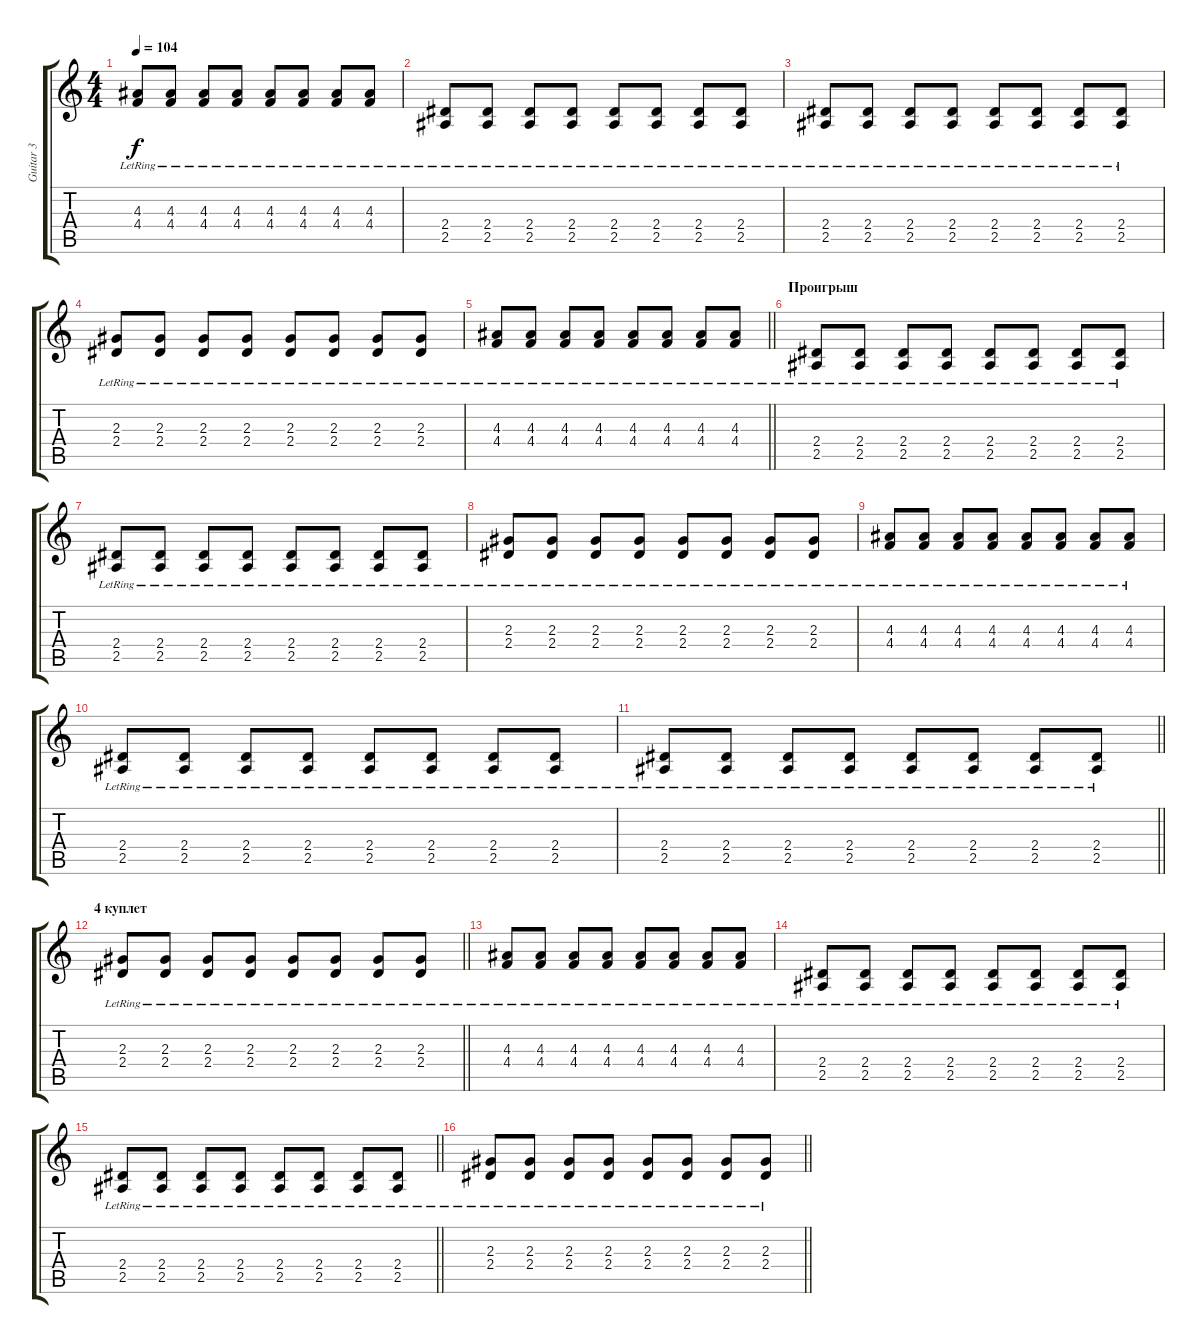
\track ("Guitar 3" "Guitar 3") {instrument electricguitarjazz}
\staff {score tabs}
\tuning (Eb4 Bb3 Gb3 Db3 Ab2 Eb2) {hide}
\ts (4 4)
\tempo 104
\clef g2
\ks c
(4.3{lr} 4.4{lr}).8{dy f} (4.3{lr} 4.4{lr}).8 (4.3{lr} 4.4{lr}).8 (4.3{lr} 4.4{lr}).8 (4.3{lr} 4.4{lr}).8 (4.3{lr} 4.4{lr}).8 (4.3{lr} 4.4{lr}).8 (4.3{lr} 4.4{lr}).8 |
(2.4{lr} 2.5{lr}).8 (2.4{lr} 2.5{lr}).8 (2.4{lr} 2.5{lr}).8 (2.4{lr} 2.5{lr}).8 (2.4{lr} 2.5{lr}).8 (2.4{lr} 2.5{lr}).8 (2.4{lr} 2.5{lr}).8 (2.4{lr} 2.5{lr}).8 |
(2.4{lr} 2.5{lr}).8 (2.4{lr} 2.5{lr}).8 (2.4{lr} 2.5{lr}).8 (2.4{lr} 2.5{lr}).8 (2.4{lr} 2.5{lr}).8 (2.4{lr} 2.5{lr}).8 (2.4{lr} 2.5{lr}).8 (2.4{lr} 2.5{lr}).8 |
(2.3{lr} 2.4{lr}).8 (2.3{lr} 2.4{lr}).8 (2.3{lr} 2.4{lr}).8 (2.3{lr} 2.4{lr}).8 (2.3{lr} 2.4{lr}).8 (2.3{lr} 2.4{lr}).8 (2.3{lr} 2.4{lr}).8 (2.3{lr} 2.4{lr}).8 |
\barLineRight lightlight
(4.3{lr} 4.4{lr}).8 (4.3{lr} 4.4{lr}).8 (4.3{lr} 4.4{lr}).8 (4.3{lr} 4.4{lr}).8 (4.3{lr} 4.4{lr}).8 (4.3{lr} 4.4{lr}).8 (4.3{lr} 4.4{lr}).8 (4.3{lr} 4.4{lr}).8 |
\section ("" "Проигрыш")
(2.4{lr} 2.5{lr}).8 (2.4{lr} 2.5{lr}).8 (2.4{lr} 2.5{lr}).8 (2.4{lr} 2.5{lr}).8 (2.4{lr} 2.5{lr}).8 (2.4{lr} 2.5{lr}).8 (2.4{lr} 2.5{lr}).8 (2.4{lr} 2.5{lr}).8 |
(2.4{lr} 2.5{lr}).8 (2.4{lr} 2.5{lr}).8 (2.4{lr} 2.5{lr}).8 (2.4{lr} 2.5{lr}).8 (2.4{lr} 2.5{lr}).8 (2.4{lr} 2.5{lr}).8 (2.4{lr} 2.5{lr}).8 (2.4{lr} 2.5{lr}).8 |
(2.3{lr} 2.4{lr}).8 (2.3{lr} 2.4{lr}).8 (2.3{lr} 2.4{lr}).8 (2.3{lr} 2.4{lr}).8 (2.3{lr} 2.4{lr}).8 (2.3{lr} 2.4{lr}).8 (2.3{lr} 2.4{lr}).8 (2.3{lr} 2.4{lr}).8 |
(4.3{lr} 4.4{lr}).8 (4.3{lr} 4.4{lr}).8 (4.3{lr} 4.4{lr}).8 (4.3{lr} 4.4{lr}).8 (4.3{lr} 4.4{lr}).8 (4.3{lr} 4.4{lr}).8 (4.3{lr} 4.4{lr}).8 (4.3{lr} 4.4{lr}).8 |
(2.4{lr} 2.5{lr}).8 (2.4{lr} 2.5{lr}).8 (2.4{lr} 2.5{lr}).8 (2.4{lr} 2.5{lr}).8 (2.4{lr} 2.5{lr}).8 (2.4{lr} 2.5{lr}).8 (2.4{lr} 2.5{lr}).8 (2.4{lr} 2.5{lr}).8 |
\barLineRight lightlight
(2.4{lr} 2.5{lr}).8 (2.4{lr} 2.5{lr}).8 (2.4{lr} 2.5{lr}).8 (2.4{lr} 2.5{lr}).8 (2.4{lr} 2.5{lr}).8 (2.4{lr} 2.5{lr}).8 (2.4{lr} 2.5{lr}).8 (2.4{lr} 2.5{lr}).8 |
\section ("" "4 куплет")
\barLineRight lightlight
(2.3{lr} 2.4{lr}).8 (2.3{lr} 2.4{lr}).8 (2.3{lr} 2.4{lr}).8 (2.3{lr} 2.4{lr}).8 (2.3{lr} 2.4{lr}).8 (2.3{lr} 2.4{lr}).8 (2.3{lr} 2.4{lr}).8 (2.3{lr} 2.4{lr}).8 |
(4.3{lr} 4.4{lr}).8 (4.3{lr} 4.4{lr}).8 (4.3{lr} 4.4{lr}).8 (4.3{lr} 4.4{lr}).8 (4.3{lr} 4.4{lr}).8 (4.3{lr} 4.4{lr}).8 (4.3{lr} 4.4{lr}).8 (4.3{lr} 4.4{lr}).8 |
(2.4{lr} 2.5{lr}).8 (2.4{lr} 2.5{lr}).8 (2.4{lr} 2.5{lr}).8 (2.4{lr} 2.5{lr}).8 (2.4{lr} 2.5{lr}).8 (2.4{lr} 2.5{lr}).8 (2.4{lr} 2.5{lr}).8 (2.4{lr} 2.5{lr}).8 |
\barLineRight lightlight
(2.4{lr} 2.5{lr}).8 (2.4{lr} 2.5{lr}).8 (2.4{lr} 2.5{lr}).8 (2.4{lr} 2.5{lr}).8 (2.4{lr} 2.5{lr}).8 (2.4{lr} 2.5{lr}).8 (2.4{lr} 2.5{lr}).8 (2.4{lr} 2.5{lr}).8 |
\barLineRight lightlight
(2.3{lr} 2.4{lr}).8 (2.3{lr} 2.4{lr}).8 (2.3{lr} 2.4{lr}).8 (2.3{lr} 2.4{lr}).8 (2.3{lr} 2.4{lr}).8 (2.3{lr} 2.4{lr}).8 (2.3{lr} 2.4{lr}).8 (2.3{lr} 2.4{lr}).8
